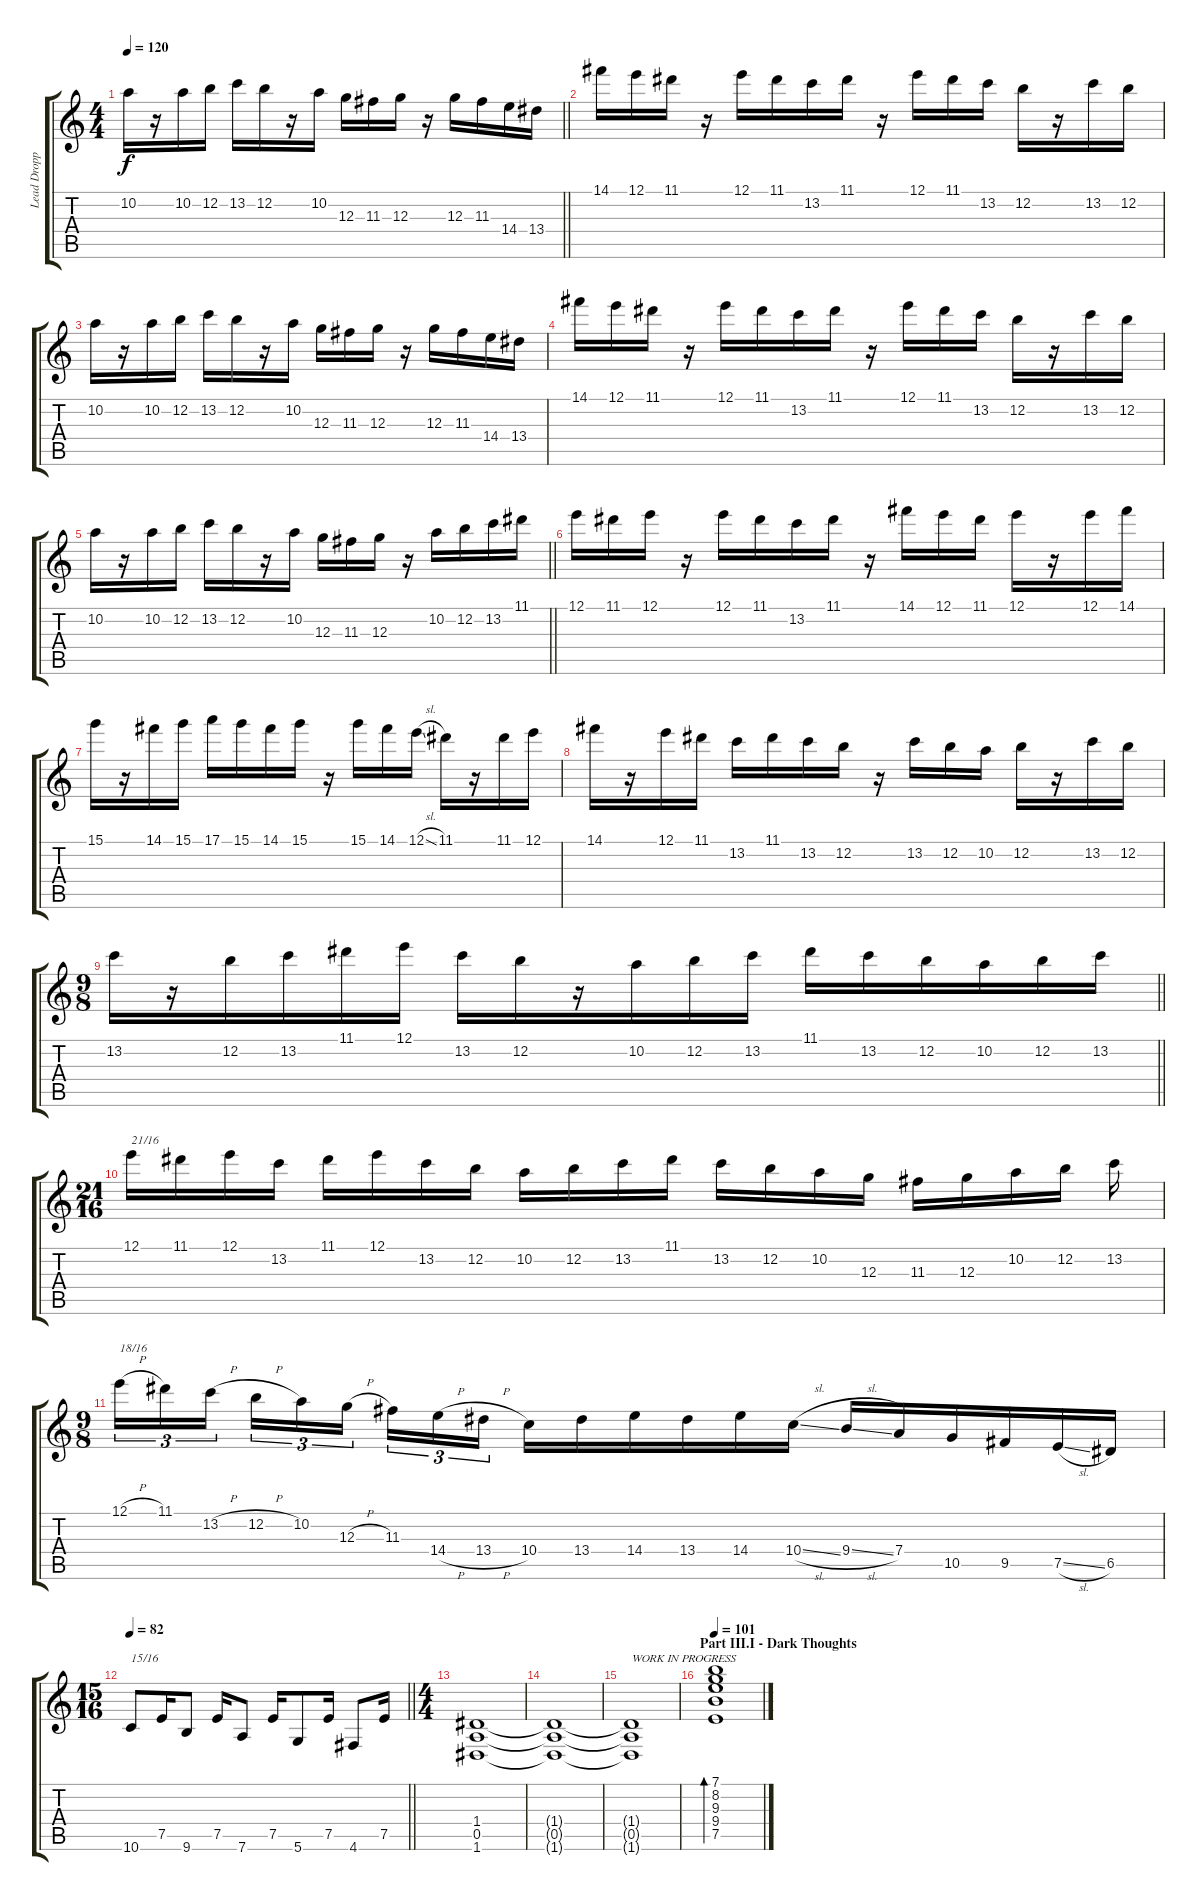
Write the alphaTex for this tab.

\track ("Lead Dropped D " "Lead Dropp") {instrument distortionguitar}
\staff {score tabs}
\tuning (E4 B3 G3 D3 A2 D2) {hide}
\ts (4 4)
\tempo 120
\clef g2
\barLineRight lightlight
\ks c
10.2.16{dy f} r.16 10.2.16 12.2.16 13.2.16 12.2.16 r.16 10.2.16 12.3.16 11.3.16 12.3.16 r.16 12.3.16 11.3.16 14.4.16 13.4.16 |
14.1.16 12.1.16 11.1.16 r.16 12.1.16 11.1.16 13.2.16 11.1.16 r.16 12.1.16 11.1.16 13.2.16 12.2.16 r.16 13.2.16 12.2.16 |
10.2.16 r.16 10.2.16 12.2.16 13.2.16 12.2.16 r.16 10.2.16 12.3.16 11.3.16 12.3.16 r.16 12.3.16 11.3.16 14.4.16 13.4.16 |
14.1.16 12.1.16 11.1.16 r.16 12.1.16 11.1.16 13.2.16 11.1.16 r.16 12.1.16 11.1.16 13.2.16 12.2.16 r.16 13.2.16 12.2.16 |
\barLineRight lightlight
10.2.16 r.16 10.2.16 12.2.16 13.2.16 12.2.16 r.16 10.2.16 12.3.16 11.3.16 12.3.16 r.16 10.2.16 12.2.16 13.2.16 11.1.16 |
\section ("" "")
12.1.16 11.1.16 12.1.16 r.16 12.1.16 11.1.16 13.2.16 11.1.16 r.16 14.1.16 12.1.16 11.1.16 12.1.16 r.16 12.1.16 14.1.16 |
15.1.16 r.16 14.1.16 15.1.16 17.1.16 15.1.16 14.1.16 15.1.16 r.16 15.1.16 14.1.16 12.1{sl}.16 11.1.16 r.16 11.1.16 12.1.16 |
14.1.16 r.16 12.1.16 11.1.16 13.2.16 11.1.16 13.2.16 12.2.16 r.16 13.2.16 12.2.16 10.2.16 12.2.16 r.16 13.2.16 12.2.16 |
\ts (9 8)
\barLineRight lightlight
13.2.16 r.16 12.2.16 13.2.16 11.1.16 12.1.16 13.2.16 12.2.16 r.16 10.2.16 12.2.16 13.2.16 11.1.16 13.2.16 12.2.16 10.2.16 12.2.16 13.2.16 |
\ts (21 16)
12.1.16{txt "21/16"} 11.1.16 12.1.16 13.2.16 11.1.16 12.1.16 13.2.16 12.2.16 10.2.16 12.2.16 13.2.16 11.1.16 13.2.16 12.2.16 10.2.16 12.3.16 11.3.16 12.3.16 10.2.16 12.2.16 13.2.16 |
\ts (9 8)
12.1{h}.16{tu (3 2) txt "18/16"} 11.1.16{tu (3 2)} 13.2{h}.16{tu (3 2) beam splitsecondary} 12.2{h}.16{tu (3 2)} 10.2.16{tu (3 2)} 12.3{h}.16{tu (3 2) beam splitsecondary} 11.3.16{tu (3 2)} 14.4{h}.16{tu (3 2)} 13.4{h}.16{tu (3 2)} 10.4.16 13.4.16 14.4.16 13.4.16 14.4.16 10.4{sl}.16 9.4{sl}.16 7.4.16 10.5.16 9.5.16 7.5{sl}.16 6.5.16 |
\ts (15 16)
\tempo 82
\barLineRight lightlight
10.6.8{txt "15/16"} 7.5.16 9.6.8 7.5.16 7.6.8 7.5.16 5.6.8 7.5.16 4.6.8 7.5.16 |
\ts (4 4)
(1.4 0.5 1.6).1{volume 3} |
(1.4{t} 0.5{t} 1.6{t}).1 |
(1.4{t} 0.5{t} 1.6{t}).1{txt "WORK IN PROGRESS" volume 16} |
\section ("" "Part III.I - Dark Thoughts")
\tempo 101
(7.1 8.2 9.3 9.4 7.5).1{bd 240 instrument electricguitarjazz}
